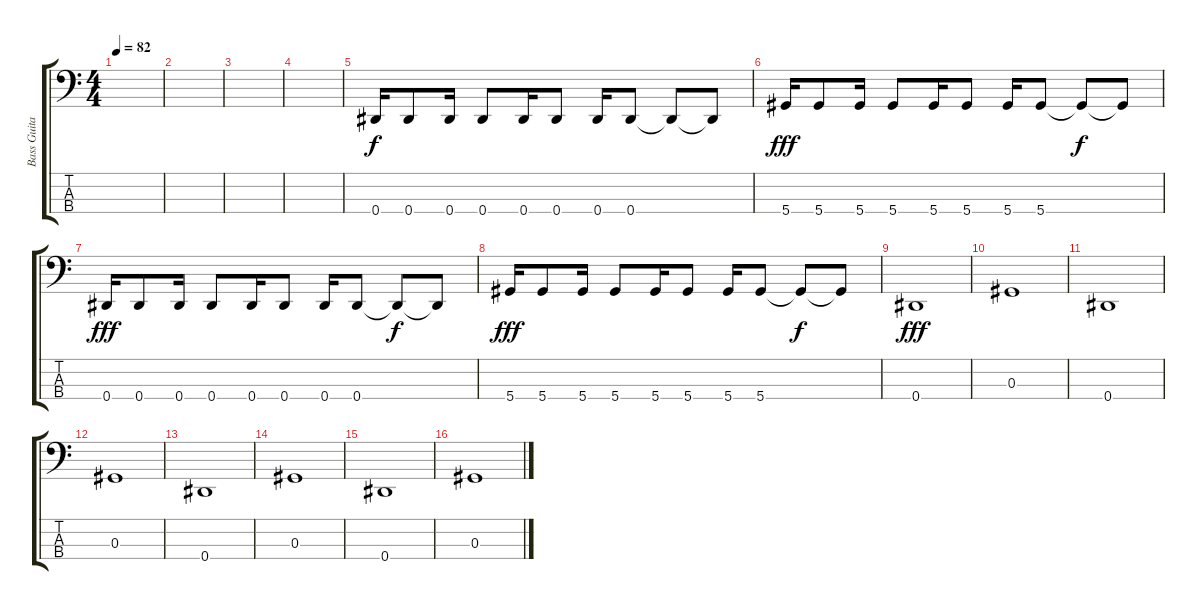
\track ("Bass Guitar" "Bass Guita") {instrument electricbassfinger}
\staff {score tabs}
\tuning (Gb2 Db2 Ab1 Eb1) {hide}
\ts (4 4)
\tempo 82
\clef f4
\ks c
|
|
|
|
0.4.16 0.4.8 0.4.16 0.4.8 0.4.16 0.4.8 0.4.16 0.4.8 0.4{t}.8{dy f} 0.4{t}.8 |
5.4.16{dy fff} 5.4.8 5.4.16 5.4.8 5.4.16 5.4.8 5.4.16 5.4.8 5.4{t}.8{dy f} 5.4{t}.8 |
0.4.16{dy fff} 0.4.8 0.4.16 0.4.8 0.4.16 0.4.8 0.4.16 0.4.8 0.4{t}.8{dy f} 0.4{t}.8 |
5.4.16{dy fff} 5.4.8 5.4.16 5.4.8 5.4.16 5.4.8 5.4.16 5.4.8 5.4{t}.8{dy f} 5.4{t}.8 |
0.4.1{dy fff} |
0.3.1 |
0.4.1 |
0.3.1 |
0.4.1 |
0.3.1 |
0.4.1 |
0.3.1
